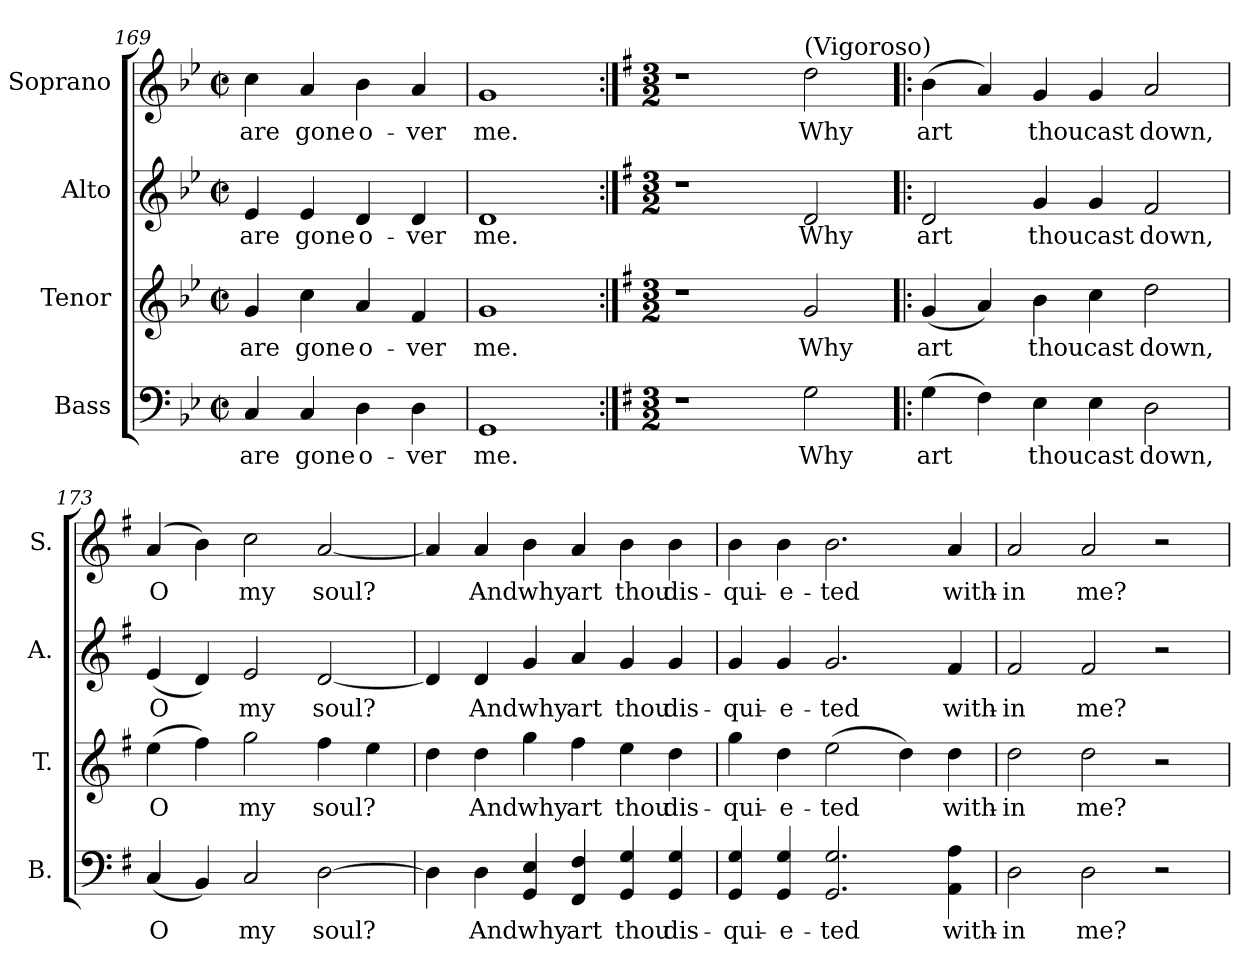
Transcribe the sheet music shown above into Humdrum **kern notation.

**kern	**text	**kern	**text	**kern	**text	**kern	**text
*part4	*part4	*part3	*part3	*part2	*part2	*part1	*part1
*staff4	*staff4	*staff3	*staff3	*staff2	*staff2	*staff1	*staff1
*I"Bass	*	*I"Tenor	*	*I"Alto	*	*I"Soprano	*
*I'B.	*	*I'T.	*	*I'A.	*	*I'S.	*
*clefF4	*	*clefG2	*	*clefG2	*	*clefG2	*
*k[b-e-]	*	*k[b-e-]	*	*k[b-e-]	*	*k[b-e-]	*
*g:	*	*g:	*	*g:	*	*g:	*
*M2/2	*	*M2/2	*	*M2/2	*	*M2/2	*
*met(c|)	*	*met(c|)	*	*met(c|)	*	*met(c|)	*
=169	=169	=169	=169	=169	=169	=169	=169
!	!LO:LY:b:color=#000000	!	!	!	!	!	!
!	!	!	!LO:LY:b:color=#000000	!	!	!	!
!	!	!	!	!	!LO:LY:b:color=#000000	!	!
!	!	!	!	!	!	!	!LO:LY:b:color=#000000
4Ci/	are	4gi/	are	4e-i/	are	4cci\	are
!	!LO:LY:b:color=#000000	!	!	!	!	!	!
!	!	!	!LO:LY:b:color=#000000	!	!	!	!
!	!	!	!	!	!LO:LY:b:color=#000000	!	!
!	!	!	!	!	!	!	!LO:LY:b:color=#000000
4Ci/	gone	4cci\	gone	4e-i/	gone	4ai/	gone
!	!LO:LY:b:color=#000000	!	!	!	!	!	!
!	!	!	!LO:LY:b:color=#000000	!	!	!	!
!	!	!	!	!	!LO:LY:b:color=#000000	!	!
!	!	!	!	!	!	!	!LO:LY:b:color=#000000
4Di\	o-	4ai/	o-	4di/	o-	4b-i\	o-
!	!LO:LY:b:color=#000000	!	!	!	!	!	!
!	!	!	!LO:LY:b:color=#000000	!	!	!	!
!	!	!	!	!	!LO:LY:b:color=#000000	!	!
!	!	!	!	!	!	!	!LO:LY:b:color=#000000
4Di\	-ver	4fi/	-ver	4di/	-ver	4ai/	-ver
=170	=170	=170	=170	=170	=170	=170	=170
!	!LO:LY:b:color=#000000	!	!	!	!	!	!
!	!	!	!LO:LY:b:color=#000000	!	!	!	!
!	!	!	!	!	!LO:LY:b:color=#000000	!	!
!	!	!	!	!	!	!	!LO:LY:b:color=#000000
1GGi	me.	1gi	me.	1di	me.	1gi	me.
!!LO:LB:g=z
=171:|!	=171:|!	=171:|!	=171:|!	=171:|!	=171:|!	=171:|!	=171:|!
*k[f#]	*	*k[f#]	*	*k[f#]	*	*k[f#]	*
*G:	*	*G:	*	*G:	*	*G:	*
*M3/2	*	*M3/2	*	*M3/2	*	*M3/2	*
1r	.	1r	.	1r	.	1r	.
!	!LO:LY:b:color=#000000	!	!	!	!	!	!
!	!	!	!LO:LY:b:color=#000000	!	!	!	!
!	!	!	!	!	!LO:LY:b:color=#000000	!	!
!	!	!	!	!	!	!LO:TX:a:t=(Vigoroso)	!
!	!	!	!	!	!	!	!LO:LY:b:color=#000000
2Gi\	Why	2gi/	Why	2di/	Why	2ddi\	Why
=172!|:	=172!|:	=172!|:	=172!|:	=172!|:	=172!|:	=172!|:	=172!|:
!	!LO:LY:b:color=#000000	!	!	!	!	!	!
!	!	!	!LO:LY:b:color=#000000	!	!	!	!
!	!	!	!	!	!LO:LY:b:color=#000000	!	!
!	!	!	!	!	!	!	!LO:LY:b:color=#000000
(4Gi\	art	(4gi/	art	2di/	art	(4bi\	art
4F#i\)	.	4ai/)	.	.	.	4ai/)	.
!	!LO:LY:b:color=#000000	!	!	!	!	!	!
!	!	!	!LO:LY:b:color=#000000	!	!	!	!
!	!	!	!	!	!LO:LY:b:color=#000000	!	!
!	!	!	!	!	!	!	!LO:LY:b:color=#000000
4Ei\	thou	4bi\	thou	4gi/	thou	4gi/	thou
!	!LO:LY:b:color=#000000	!	!	!	!	!	!
!	!	!	!LO:LY:b:color=#000000	!	!	!	!
!	!	!	!	!	!LO:LY:b:color=#000000	!	!
!	!	!	!	!	!	!	!LO:LY:b:color=#000000
4Ei\	cast	4cci\	cast	4gi/	cast	4gi/	cast
!	!LO:LY:b:color=#000000	!	!	!	!	!	!
!	!	!	!LO:LY:b:color=#000000	!	!	!	!
!	!	!	!	!	!LO:LY:b:color=#000000	!	!
!	!	!	!	!	!	!	!LO:LY:b:color=#000000
2Di\	down,	2ddi\	down,	2f#i/	down,	2ai/	down,
=173	=173	=173	=173	=173	=173	=173	=173
!	!LO:LY:b:color=#000000	!	!	!	!	!	!
!	!	!	!LO:LY:b:color=#000000	!	!	!	!
!	!	!	!	!	!LO:LY:b:color=#000000	!	!
!	!	!	!	!	!	!	!LO:LY:b:color=#000000
(4Ci/	O	(4eei\	O	(4ei/	O	(4ai/	O
4BBi/)	.	4ff#i\)	.	4di/)	.	4bi\)	.
!	!LO:LY:b:color=#000000	!	!	!	!	!	!
!	!	!	!LO:LY:b:color=#000000	!	!	!	!
!	!	!	!	!	!LO:LY:b:color=#000000	!	!
!	!	!	!	!	!	!	!LO:LY:b:color=#000000
2Ci/	my	2ggi\	my	2ei/	my	2cci\	my
!	!LO:LY:b:color=#000000	!	!	!	!	!	!
!	!	!	!LO:LY:b:color=#000000	!	!	!	!
!	!	!	!	!	!LO:LY:b:color=#000000	!	!
!	!	!	!	!	!	!	!LO:LY:b:color=#000000
[2Di\	soul?	4ff#i\	soul?	[2di/	soul?	[2ai/	soul?
.	.	4eei\	.	.	.	.	.
=174	=174	=174	=174	=174	=174	=174	=174
4Di\]	.	4ddi\	.	4di/]	.	4ai/]	.
!	!LO:LY:b:color=#000000	!	!	!	!	!	!
!	!	!	!LO:LY:b:color=#000000	!	!	!	!
!	!	!	!	!	!LO:LY:b:color=#000000	!	!
!	!	!	!	!	!	!	!LO:LY:b:color=#000000
4Di\	And	4ddi\	And	4di/	And	4ai/	And
!	!LO:LY:b:color=#000000	!	!	!	!	!	!
!	!	!	!LO:LY:b:color=#000000	!	!	!	!
!	!	!	!	!	!LO:LY:b:color=#000000	!	!
!	!	!	!	!	!	!	!LO:LY:b:color=#000000
4GGi/ 4Ei	why	4ggi\	why	4gi/	why	4bi\	why
!	!LO:LY:b:color=#000000	!	!	!	!	!	!
!	!	!	!LO:LY:b:color=#000000	!	!	!	!
!	!	!	!	!	!LO:LY:b:color=#000000	!	!
!	!	!	!	!	!	!	!LO:LY:b:color=#000000
4FF#i/ 4F#i	art	4ff#i\	art	4ai/	art	4ai/	art
!	!LO:LY:b:color=#000000	!	!	!	!	!	!
!	!	!	!LO:LY:b:color=#000000	!	!	!	!
!	!	!	!	!	!LO:LY:b:color=#000000	!	!
!	!	!	!	!	!	!	!LO:LY:b:color=#000000
4GGi/ 4Gi	thou	4eei\	thou	4gi/	thou	4bi\	thou
!	!LO:LY:b:color=#000000	!	!	!	!	!	!
!	!	!	!LO:LY:b:color=#000000	!	!	!	!
!	!	!	!	!	!LO:LY:b:color=#000000	!	!
!	!	!	!	!	!	!	!LO:LY:b:color=#000000
4GGi/ 4Gi	dis-	4ddi\	dis-	4gi/	dis-	4bi\	dis-
=175	=175	=175	=175	=175	=175	=175	=175
!	!LO:LY:b:color=#000000	!	!	!	!	!	!
!	!	!	!LO:LY:b:color=#000000	!	!	!	!
!	!	!	!	!	!LO:LY:b:color=#000000	!	!
!	!	!	!	!	!	!	!LO:LY:b:color=#000000
4GGi/ 4Gi	-qui-	4ggi\	-qui-	4gi/	-qui-	4bi\	-qui-
!	!LO:LY:b:color=#000000	!	!	!	!	!	!
!	!	!	!LO:LY:b:color=#000000	!	!	!	!
!	!	!	!	!	!LO:LY:b:color=#000000	!	!
!	!	!	!	!	!	!	!LO:LY:b:color=#000000
4GGi/ 4Gi	-e-	4ddi\	-e-	4gi/	-e-	4bi\	-e-
!	!LO:LY:b:color=#000000	!	!	!	!	!	!
!	!	!	!LO:LY:b:color=#000000	!	!	!	!
!	!	!	!	!	!LO:LY:b:color=#000000	!	!
!	!	!	!	!	!	!	!LO:LY:b:color=#000000
2.GGi/ 2.Gi	-ted	(2eei\	-ted	2.gi/	-ted	2.bi\	-ted
.	.	4ddi\)	.	.	.	.	.
!	!LO:LY:b:color=#000000	!	!	!	!	!	!
!	!	!	!LO:LY:b:color=#000000	!	!	!	!
!	!	!	!	!	!LO:LY:b:color=#000000	!	!
!	!	!	!	!	!	!	!LO:LY:b:color=#000000
4AAi\ 4Ai	with-	4ddi\	with-	4f#i/	with-	4ai/	with-
=176	=176	=176	=176	=176	=176	=176	=176
!	!LO:LY:b:color=#000000	!	!	!	!	!	!
!	!	!	!LO:LY:b:color=#000000	!	!	!	!
!	!	!	!	!	!LO:LY:b:color=#000000	!	!
!	!	!	!	!	!	!	!LO:LY:b:color=#000000
2Di\	-in	2ddi\	-in	2f#i/	-in	2ai/	-in
!	!LO:LY:b:color=#000000	!	!	!	!	!	!
!	!	!	!LO:LY:b:color=#000000	!	!	!	!
!	!	!	!	!	!LO:LY:b:color=#000000	!	!
!	!	!	!	!	!	!	!LO:LY:b:color=#000000
2Di\	me?	2ddi\	me?	2f#i/	me?	2ai/	me?
2r	.	2r	.	2r	.	2r	.
=	=	=	=	=	=	=	=
*-	*-	*-	*-	*-	*-	*-	*-
